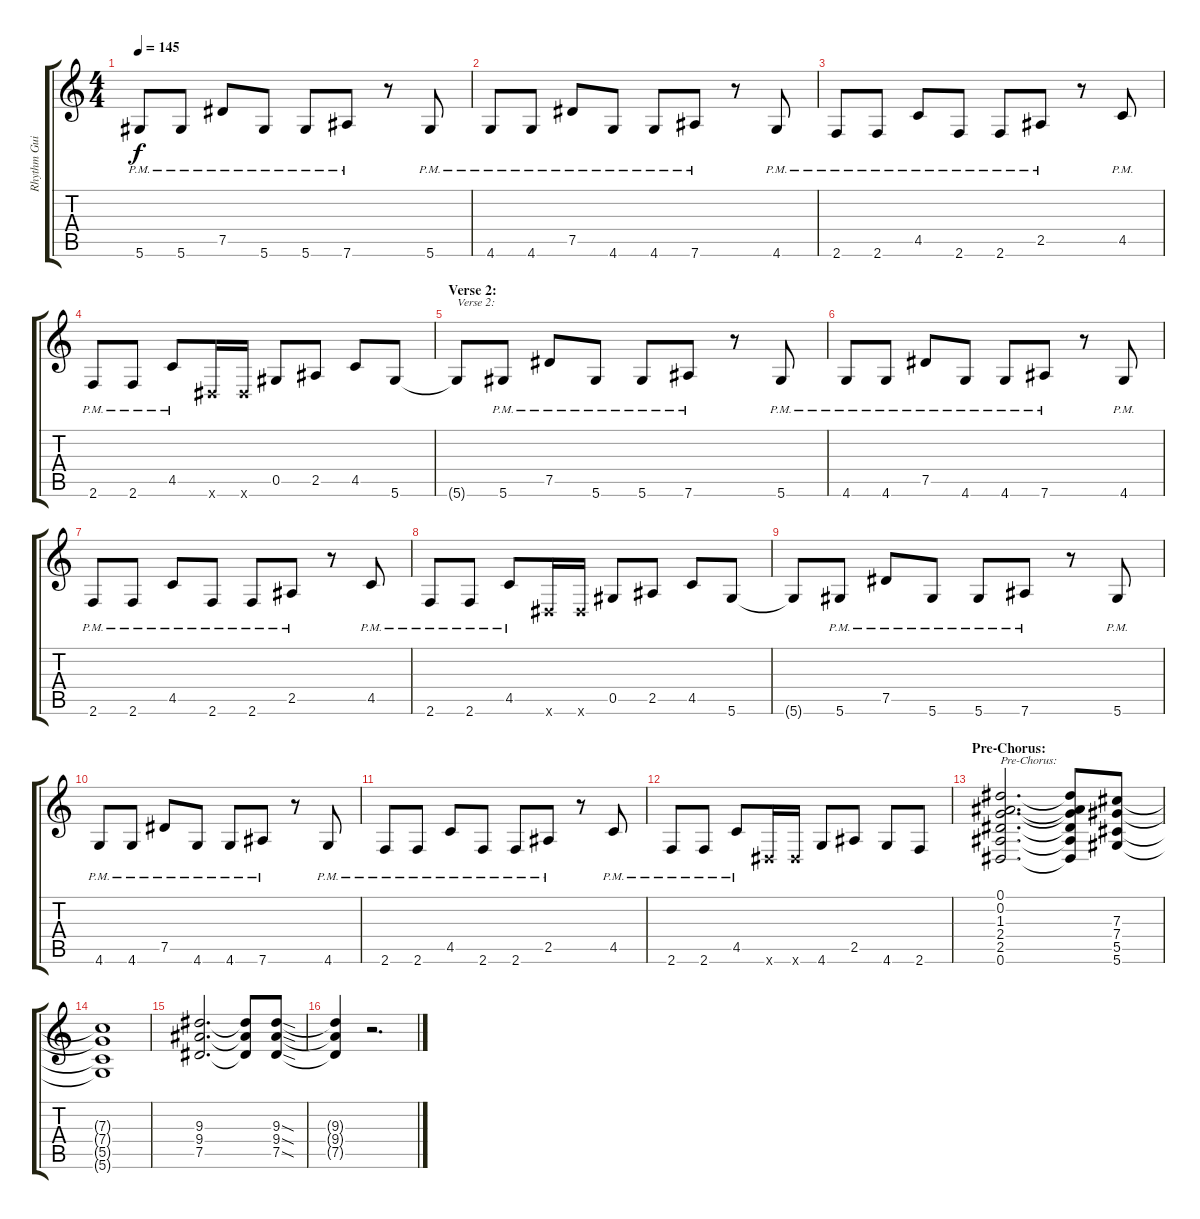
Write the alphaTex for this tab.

\track ("Rhythm Guitar" "Rhythm Gui") {instrument distortionguitar}
\staff {score tabs}
\tuning (Eb4 Bb3 Gb3 Db3 Ab2 Eb2) {hide}
\ts (4 4)
\tempo 145
\clef g2
\ks c
5.6{pm}.8{dy f} 5.6{pm}.8 7.5{pm}.8 5.6{pm}.8 5.6{pm}.8 7.6{pm}.8 r.8 5.6{pm}.8 |
4.6{pm}.8 4.6{pm}.8 7.5{pm}.8 4.6{pm}.8 4.6{pm}.8 7.6{pm}.8 r.8 4.6{pm}.8 |
2.6{pm}.8 2.6{pm}.8 4.5{pm}.8 2.6{pm}.8 2.6{pm}.8 2.5{pm}.8 r.8 4.5{pm}.8 |
2.6{pm}.8 2.6{pm}.8 4.5{pm}.8 0.6{x}.16 0.6{x}.16 0.5.8 2.5.8 4.5.8 5.6.8 |
\section ("" "Verse 2:")
5.6{t}.8{txt "Verse 2:"} 5.6{pm}.8 7.5{pm}.8 5.6{pm}.8 5.6{pm}.8 7.6{pm}.8 r.8 5.6{pm}.8 |
4.6{pm}.8 4.6{pm}.8 7.5{pm}.8 4.6{pm}.8 4.6{pm}.8 7.6{pm}.8 r.8 4.6{pm}.8 |
2.6{pm}.8 2.6{pm}.8 4.5{pm}.8 2.6{pm}.8 2.6{pm}.8 2.5{pm}.8 r.8 4.5{pm}.8 |
2.6{pm}.8 2.6{pm}.8 4.5{pm}.8 0.6{x}.16 0.6{x}.16 0.5.8 2.5.8 4.5.8 5.6.8 |
5.6{t}.8 5.6{pm}.8 7.5{pm}.8 5.6{pm}.8 5.6{pm}.8 7.6{pm}.8 r.8 5.6{pm}.8 |
4.6{pm}.8 4.6{pm}.8 7.5{pm}.8 4.6{pm}.8 4.6{pm}.8 7.6{pm}.8 r.8 4.6{pm}.8 |
2.6{pm}.8 2.6{pm}.8 4.5{pm}.8 2.6{pm}.8 2.6{pm}.8 2.5{pm}.8 r.8 4.5{pm}.8 |
2.6{pm}.8 2.6{pm}.8 4.5{pm}.8 0.6{x}.16 0.6{x}.16 4.6.8 2.5.8 4.6.8 2.6.8 |
\section ("" "Pre-Chorus:")
(0.1 0.2 1.3 2.4 2.5 0.6).2{d txt "Pre-Chorus:"} (0.1{t} 0.2{t} 1.3{t} 2.4{t} 2.5{t} 0.6{t}).8 (7.3 7.4 5.5 5.6).8 |
(7.3{t} 7.4{t} 5.5{t} 5.6{t}).1 |
(9.3 9.4 7.5).2{d} (9.3{t} 9.4{t} 7.5{t}).8 (9.3{sod} 9.4{sod} 7.5{sod}).8 |
(9.3{t} 9.4{t} 7.5{t}).4 r.2{d}
